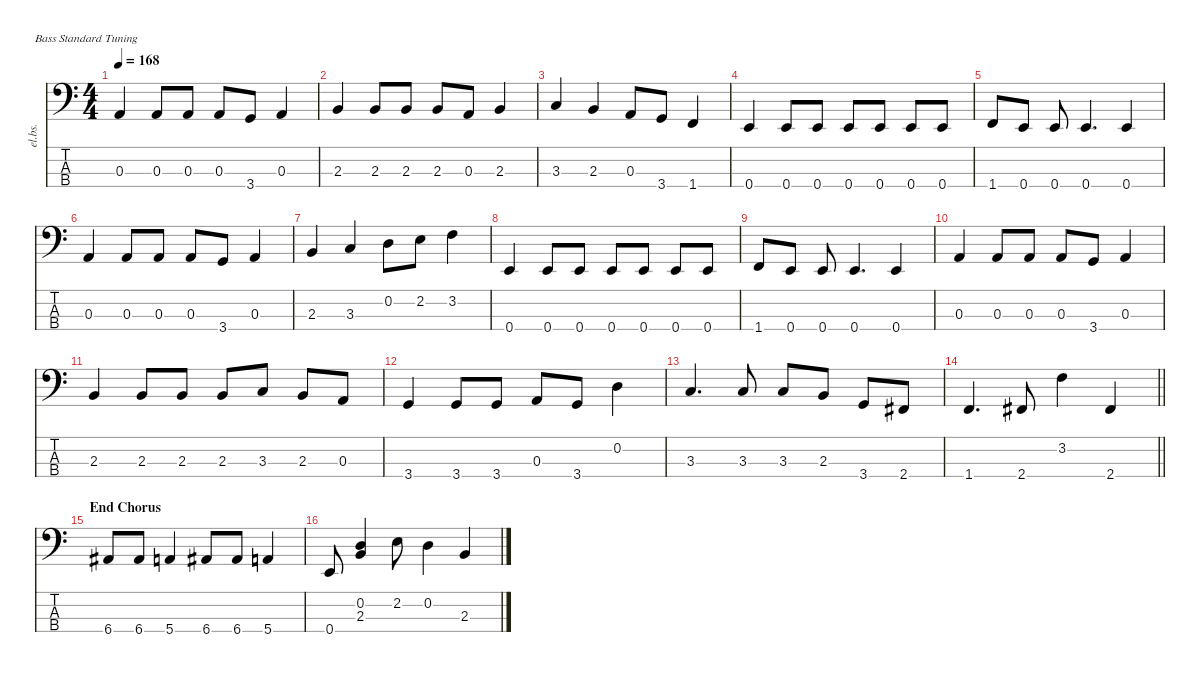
\defaultSystemsLayout 4
\hideDynamics
\bracketExtendMode nobrackets
\otherSystemsTrackNameOrientation horizontal
\track ("Bass" "el.bs.") {instrument electricbasspick}
\staff {score tabs}
\tuning (G2 D2 A1 E1)
\ts (4 4)
\tempo 168
\clef f4
\ks c
0.3.4{dy fff} 0.3.8 0.3.8 0.3.8 3.4.8 0.3.4 |
2.3.4 2.3.8 2.3.8 2.3.8 0.3.8 2.3.4 |
3.3.4 2.3.4 0.3.8 3.4.8 1.4.4 |
0.4.4 0.4.8 0.4.8 0.4.8 0.4.8 0.4.8 0.4.8 |
1.4.8 0.4.8 0.4.8 0.4.4{d dy f} 0.4.4 |
0.3.4{dy fff} 0.3.8 0.3.8 0.3.8 3.4.8 0.3.4 |
2.3.4 3.3.4 0.2.8 2.2.8 3.2.4 |
0.4.4 0.4.8 0.4.8 0.4.8 0.4.8 0.4.8 0.4.8 |
1.4.8 0.4.8 0.4.8 0.4.4{d dy f} 0.4.4 |
0.3.4{dy fff} 0.3.8 0.3.8 0.3.8 3.4.8 0.3.4 |
2.3.4 2.3.8 2.3.8 2.3.8 3.3.8 2.3.8 0.3.8 |
3.4.4 3.4.8 3.4.8 0.3.8 3.4.8 0.2.4 |
3.3.4{d} 3.3.8 3.3.8 2.3.8 3.4.8 2.4{acc #}.8 |
\barLineRight lightlight
1.4.4{d} 2.4{acc #}.8 3.2.4 2.4{acc #}.4 |
\section ("" "End Chorus")
6.4{acc #}.8{dy f} 6.4{acc #}.8 5.4.4 6.4{acc #}.8 6.4{acc #}.8 5.4.4 |
0.4.8{dy fff} (0.2 2.3).4{dy f} 2.2.8{dy fff} 0.2.4 2.3.4
